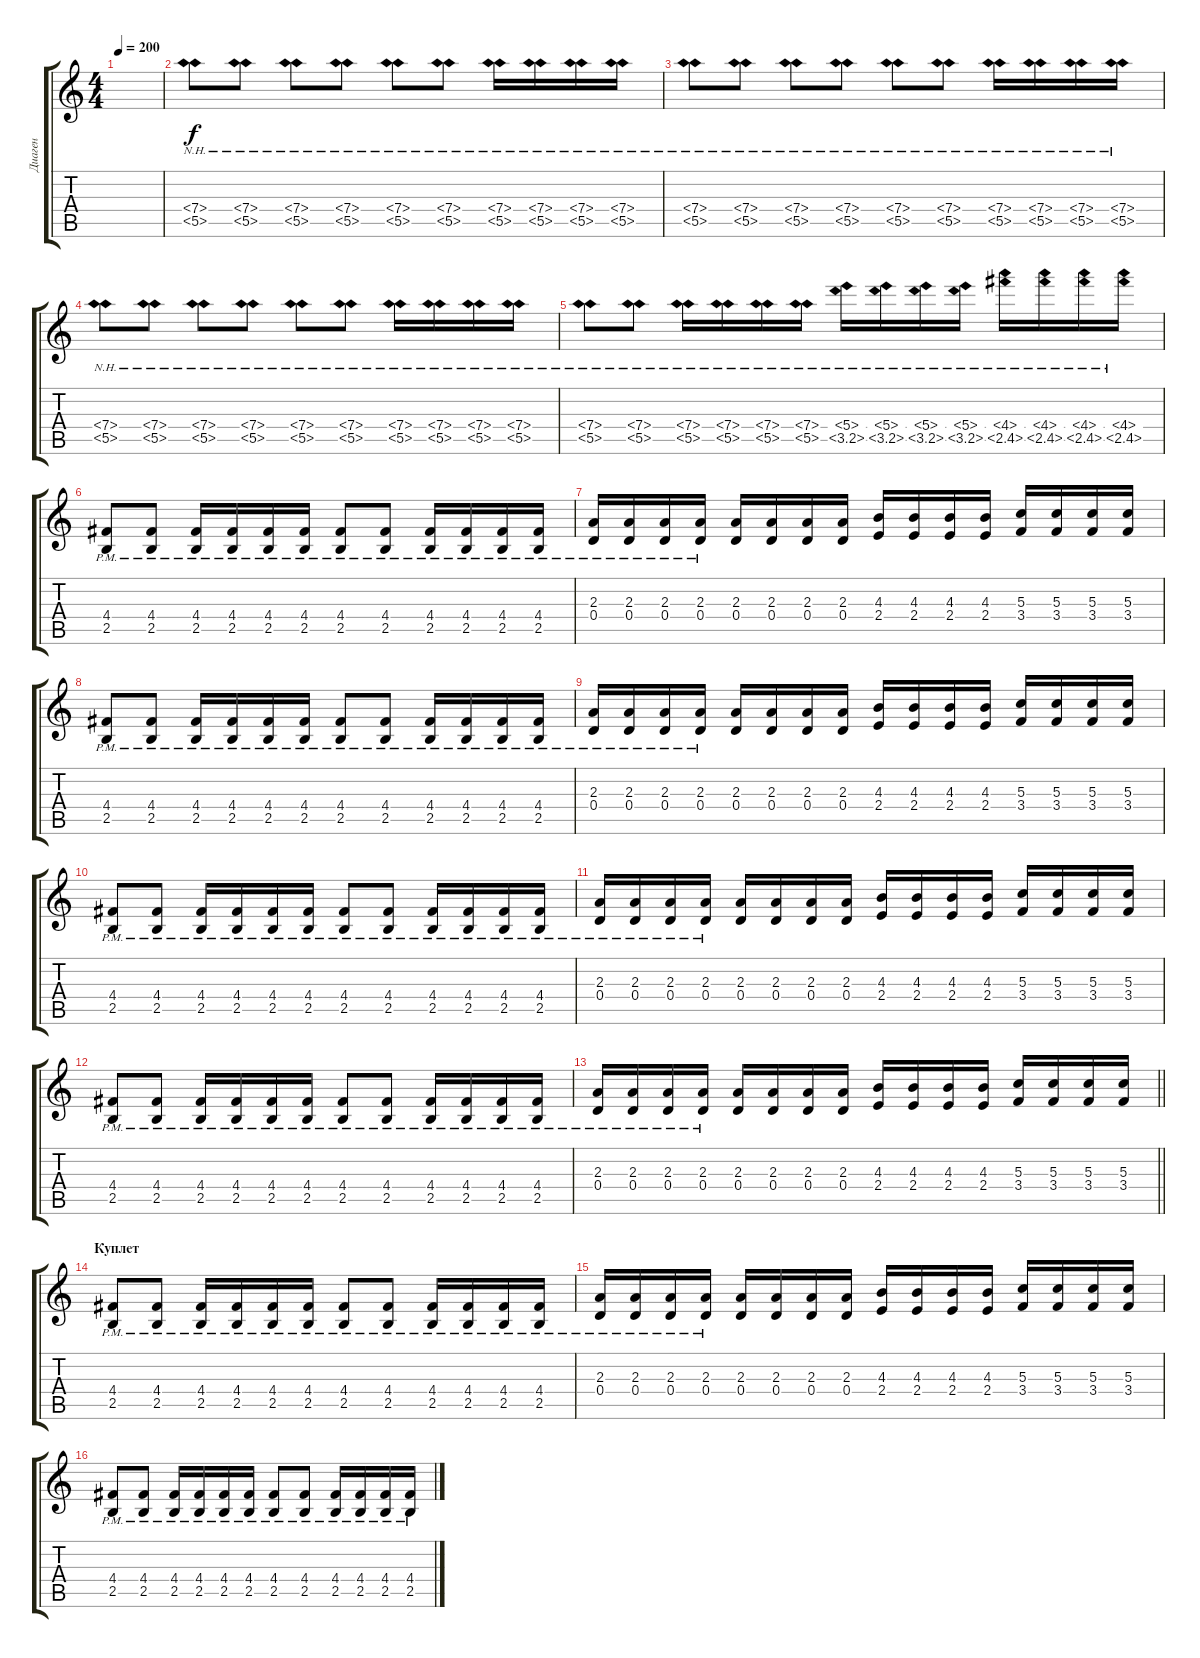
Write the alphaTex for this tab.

\track ("Диаген" "Диаген") {instrument distortionguitar}
\staff {score tabs}
\tuning (E4 B3 G3 D3 A2 E2) {hide}
\ts (4 4)
\tempo 200
\clef g2
\ks c
|
(7.4{nh} 5.5{nh}).8 (7.4{nh} 5.5{nh}).8 (7.4{nh} 5.5{nh}).8 (7.4{nh} 5.5{nh}).8 (7.4{nh} 5.5{nh}).8 (7.4{nh} 5.5{nh}).8 (7.4{nh} 5.5{nh}).16 (7.4{nh} 5.5{nh}).16 (7.4{nh} 5.5{nh}).16 (7.4{nh} 5.5{nh}).16 |
(7.4{nh} 5.5{nh}).8 (7.4{nh} 5.5{nh}).8 (7.4{nh} 5.5{nh}).8 (7.4{nh} 5.5{nh}).8 (7.4{nh} 5.5{nh}).8 (7.4{nh} 5.5{nh}).8 (7.4{nh} 5.5{nh}).16 (7.4{nh} 5.5{nh}).16 (7.4{nh} 5.5{nh}).16 (7.4{nh} 5.5{nh}).16 |
(7.4{nh} 5.5{nh}).8 (7.4{nh} 5.5{nh}).8 (7.4{nh} 5.5{nh}).8 (7.4{nh} 5.5{nh}).8 (7.4{nh} 5.5{nh}).8 (7.4{nh} 5.5{nh}).8 (7.4{nh} 5.5{nh}).16 (7.4{nh} 5.5{nh}).16 (7.4{nh} 5.5{nh}).16 (7.4{nh} 5.5{nh}).16 |
(7.4{nh} 5.5{nh}).8 (7.4{nh} 5.5{nh}).8 (7.4{nh} 5.5{nh}).16 (7.4{nh} 5.5{nh}).16 (7.4{nh} 5.5{nh}).16 (7.4{nh} 5.5{nh}).16 (5.4{nh} 3.5{nh}).16 (5.4{nh} 3.5{nh}).16 (5.4{nh} 3.5{nh}).16 (5.4{nh} 3.5{nh}).16 (4.4{nh} 2.5{nh}).16 (4.4{nh} 2.5{nh}).16 (4.4{nh} 2.5{nh}).16 (4.4{nh} 2.5{nh}).16 |
(4.4{pm} 2.5{pm}).8 (4.4{pm} 2.5{pm}).8 (4.4{pm} 2.5{pm}).16 (4.4{pm} 2.5{pm}).16 (4.4{pm} 2.5{pm}).16 (4.4{pm} 2.5{pm}).16 (4.4{pm} 2.5{pm}).8 (4.4{pm} 2.5{pm}).8 (4.4{pm} 2.5{pm}).16 (4.4{pm} 2.5{pm}).16 (4.4{pm} 2.5{pm}).16 (4.4{pm} 2.5{pm}).16 |
(2.3{pm} 0.4{pm}).16 (2.3{pm} 0.4{pm}).16 (2.3{pm} 0.4{pm}).16 (2.3{pm} 0.4{pm}).16 (2.3 0.4).16 (2.3 0.4).16 (2.3 0.4).16 (2.3 0.4).16 (4.3 2.4).16 (4.3 2.4).16 (4.3 2.4).16 (4.3 2.4).16 (5.3 3.4).16 (5.3 3.4).16 (5.3 3.4).16 (5.3 3.4).16 |
(4.4{pm} 2.5{pm}).8 (4.4{pm} 2.5{pm}).8 (4.4{pm} 2.5{pm}).16 (4.4{pm} 2.5{pm}).16 (4.4{pm} 2.5{pm}).16 (4.4{pm} 2.5{pm}).16 (4.4{pm} 2.5{pm}).8 (4.4{pm} 2.5{pm}).8 (4.4{pm} 2.5{pm}).16 (4.4{pm} 2.5{pm}).16 (4.4{pm} 2.5{pm}).16 (4.4{pm} 2.5{pm}).16 |
(2.3{pm} 0.4{pm}).16 (2.3{pm} 0.4{pm}).16 (2.3{pm} 0.4{pm}).16 (2.3{pm} 0.4{pm}).16 (2.3 0.4).16 (2.3 0.4).16 (2.3 0.4).16 (2.3 0.4).16 (4.3 2.4).16 (4.3 2.4).16 (4.3 2.4).16 (4.3 2.4).16 (5.3 3.4).16 (5.3 3.4).16 (5.3 3.4).16 (5.3 3.4).16 |
(4.4{pm} 2.5{pm}).8 (4.4{pm} 2.5{pm}).8 (4.4{pm} 2.5{pm}).16 (4.4{pm} 2.5{pm}).16 (4.4{pm} 2.5{pm}).16 (4.4{pm} 2.5{pm}).16 (4.4{pm} 2.5{pm}).8 (4.4{pm} 2.5{pm}).8 (4.4{pm} 2.5{pm}).16 (4.4{pm} 2.5{pm}).16 (4.4{pm} 2.5{pm}).16 (4.4{pm} 2.5{pm}).16 |
(2.3{pm} 0.4{pm}).16 (2.3{pm} 0.4{pm}).16 (2.3{pm} 0.4{pm}).16 (2.3{pm} 0.4{pm}).16 (2.3 0.4).16 (2.3 0.4).16 (2.3 0.4).16 (2.3 0.4).16 (4.3 2.4).16 (4.3 2.4).16 (4.3 2.4).16 (4.3 2.4).16 (5.3 3.4).16 (5.3 3.4).16 (5.3 3.4).16 (5.3 3.4).16 |
(4.4{pm} 2.5{pm}).8 (4.4{pm} 2.5{pm}).8 (4.4{pm} 2.5{pm}).16 (4.4{pm} 2.5{pm}).16 (4.4{pm} 2.5{pm}).16 (4.4{pm} 2.5{pm}).16 (4.4{pm} 2.5{pm}).8 (4.4{pm} 2.5{pm}).8 (4.4{pm} 2.5{pm}).16 (4.4{pm} 2.5{pm}).16 (4.4{pm} 2.5{pm}).16 (4.4{pm} 2.5{pm}).16 |
\barLineRight lightlight
(2.3{pm} 0.4{pm}).16 (2.3{pm} 0.4{pm}).16 (2.3{pm} 0.4{pm}).16 (2.3{pm} 0.4{pm}).16 (2.3 0.4).16 (2.3 0.4).16 (2.3 0.4).16 (2.3 0.4).16 (4.3 2.4).16 (4.3 2.4).16 (4.3 2.4).16 (4.3 2.4).16 (5.3 3.4).16 (5.3 3.4).16 (5.3 3.4).16 (5.3 3.4).16 |
\section ("" "Куплет")
(4.4{pm} 2.5{pm}).8 (4.4{pm} 2.5{pm}).8 (4.4{pm} 2.5{pm}).16 (4.4{pm} 2.5{pm}).16 (4.4{pm} 2.5{pm}).16 (4.4{pm} 2.5{pm}).16 (4.4{pm} 2.5{pm}).8 (4.4{pm} 2.5{pm}).8 (4.4{pm} 2.5{pm}).16 (4.4{pm} 2.5{pm}).16 (4.4{pm} 2.5{pm}).16 (4.4{pm} 2.5{pm}).16 |
(2.3{pm} 0.4{pm}).16 (2.3{pm} 0.4{pm}).16 (2.3{pm} 0.4{pm}).16 (2.3{pm} 0.4{pm}).16 (2.3 0.4).16 (2.3 0.4).16 (2.3 0.4).16 (2.3 0.4).16 (4.3 2.4).16 (4.3 2.4).16 (4.3 2.4).16 (4.3 2.4).16 (5.3 3.4).16 (5.3 3.4).16 (5.3 3.4).16 (5.3 3.4).16 |
(4.4{pm} 2.5{pm}).8 (4.4{pm} 2.5{pm}).8 (4.4{pm} 2.5{pm}).16 (4.4{pm} 2.5{pm}).16 (4.4{pm} 2.5{pm}).16 (4.4{pm} 2.5{pm}).16 (4.4{pm} 2.5{pm}).8 (4.4{pm} 2.5{pm}).8 (4.4{pm} 2.5{pm}).16 (4.4{pm} 2.5{pm}).16 (4.4{pm} 2.5{pm}).16 (4.4{pm} 2.5{pm}).16
